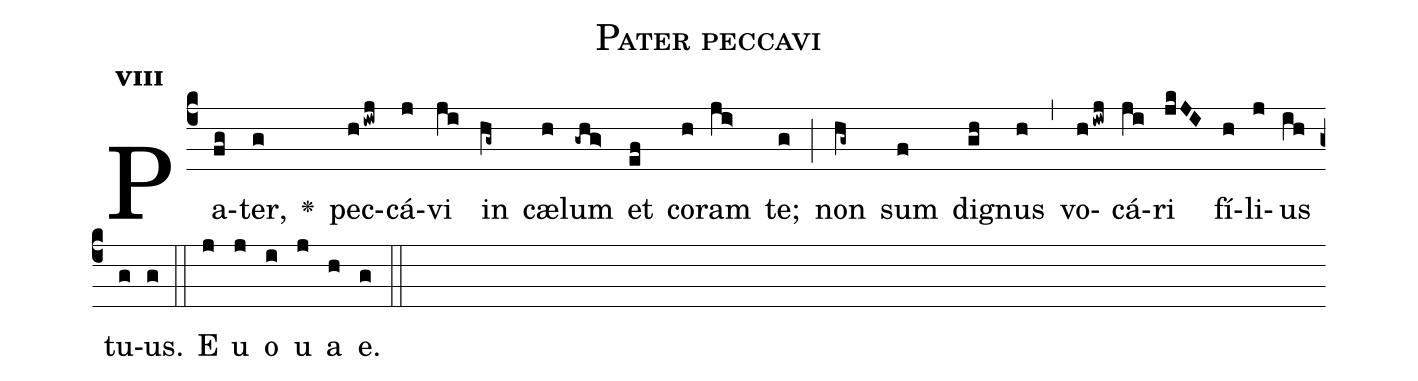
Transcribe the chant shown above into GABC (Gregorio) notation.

name:Pater peccavi;
office-part:Antiphona;
mode:8;
%%
initial-style: 1;
name: Pater peccavi
book: Antiphonae & Responsoria/Tomus II, p. 73;
occasion: Hebdomada IV Quadragesimae Dominica;
office-part: Tertia Ant 1;
user-notes: ;
commentary: ;
annotation: 8g;
centering-scheme: english;
fontsize: 12;
font: OFLSortsMillGoudy;
height: 11;
width: 4.5;
%%
(c4)Pa(fg)ter,(g) <v>\greheightstar</v>() pec(hiwj)cá(j)vi(ji) in(hg~) cæ(h)lum(-ghg>) et(ef) co(h)ram(ji>) te;(g) (;) non(hg~) sum(f) di(gh)gnus(h) (,) vo(hiwj)cá(ji)ri(jkJI) fí(h)li(j)us(ih) tu(g)us.(g) (::)
E(j) u(j) o(i) u(j) a(h) e.(g) (::)
